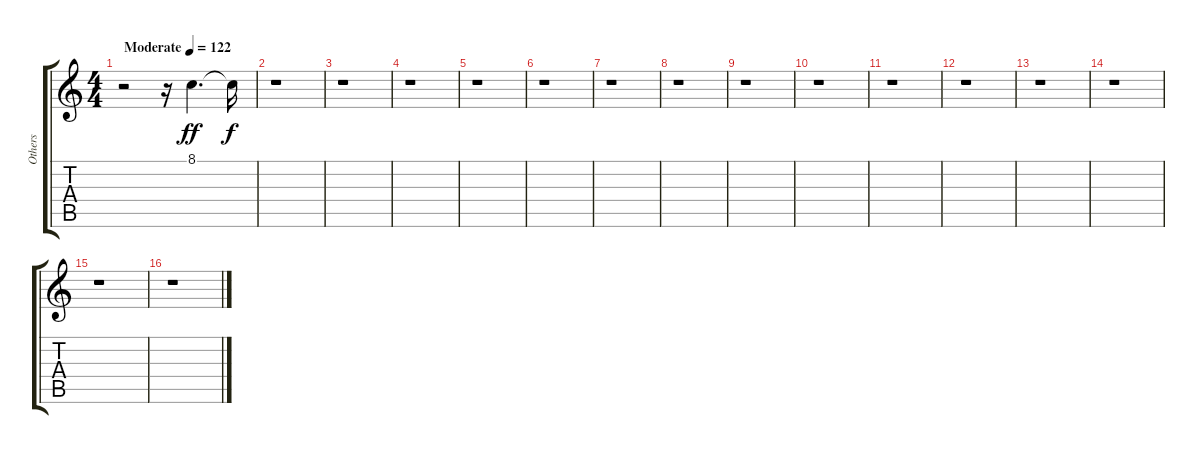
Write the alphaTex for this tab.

\track ("Others" "Others") {instrument reversecymbal}
\staff {score tabs}
\tuning (E4 B3 G3 D3 A2 E2) {hide}
\ts (4 4)
\tempo (122 "Moderate")
\clef g2
\ks c
r.2{dy ff instrument reversecymbal} r.16 8.1.4{d} 8.1{t}.16{dy f} |
r.1 |
r.1 |
r.1 |
r.1 |
r.1 |
r.1 |
r.1 |
r.1 |
r.1 |
r.1 |
r.1 |
r.1 |
r.1 |
r.1 |
r.1
